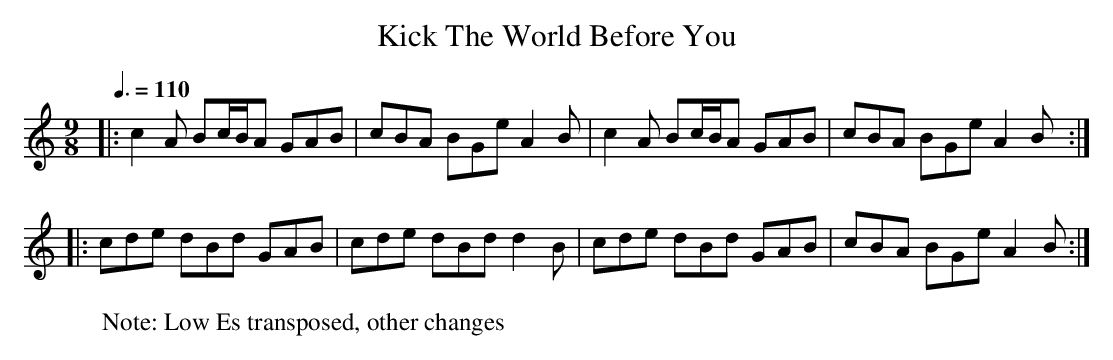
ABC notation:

X:1
T:Kick The World Before You
M:9/8
L:1/8
Q:3/8=110
K:Amin
|: c2A Bc/2B/2A GAB | cBA BGe A2B | c2A Bc/2B/2A GAB | cBA BGe A2B :|
|: cde dBd GAB | cde dBd d2B | cde dBd GAB | cBA BGe A2B :|
W:Note: Low Es transposed, other changes
